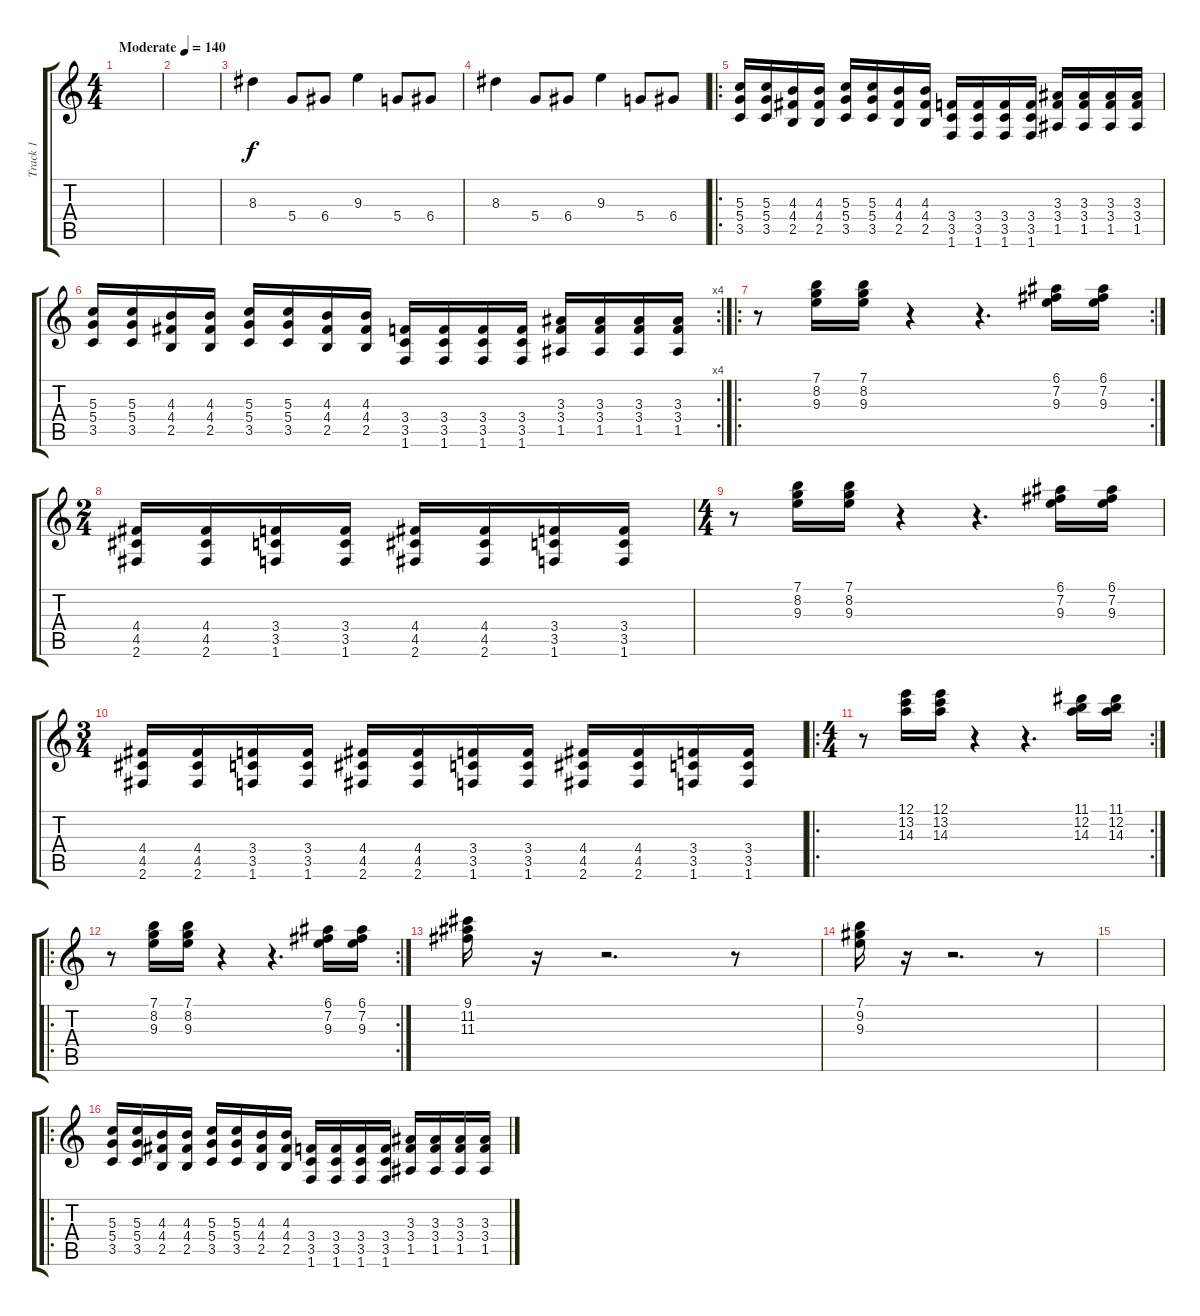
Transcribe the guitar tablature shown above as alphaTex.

\track ("Track 1" "Track 1") {instrument distortionguitar}
\staff {score tabs}
\tuning (E4 B3 G3 D3 A2 E2) {hide}
\ts (4 4)
\tempo (140 "Moderate")
\clef g2
\ks c
|
|
8.3.4 5.4.8 6.4.8 9.3.4 5.4.8 6.4.8 |
8.3.4 5.4.8 6.4.8 9.3.4 5.4.8 6.4.8 |
\ro
(5.3 5.4 3.5).16 (5.3 5.4 3.5).16 (4.3 4.4 2.5).16 (4.3 4.4 2.5).16 (5.3 5.4 3.5).16 (5.3 5.4 3.5).16 (4.3 4.4 2.5).16 (4.3 4.4 2.5).16 (3.4 3.5 1.6).16 (3.4 3.5 1.6).16 (3.4 3.5 1.6).16 (3.4 3.5 1.6).16 (3.3 3.4 1.5).16 (3.3 3.4 1.5).16 (3.3 3.4 1.5).16 (3.3 3.4 1.5).16 |
\rc 4
(5.3 5.4 3.5).16 (5.3 5.4 3.5).16 (4.3 4.4 2.5).16 (4.3 4.4 2.5).16 (5.3 5.4 3.5).16 (5.3 5.4 3.5).16 (4.3 4.4 2.5).16 (4.3 4.4 2.5).16 (3.4 3.5 1.6).16 (3.4 3.5 1.6).16 (3.4 3.5 1.6).16 (3.4 3.5 1.6).16 (3.3 3.4 1.5).16 (3.3 3.4 1.5).16 (3.3 3.4 1.5).16 (3.3 3.4 1.5).16 |
\ro
\rc 2
r.8{instrument acousticguitarsteel} (7.1 8.2 9.3).16 (7.1 8.2 9.3).16 r.4 r.4{d} (6.1 7.2 9.3).16 (6.1 7.2 9.3).16 |
\ts (2 4)
(4.4 4.5 2.6).16{instrument distortionguitar} (4.4 4.5 2.6).16 (3.4 3.5 1.6).16 (3.4 3.5 1.6).16 (4.4 4.5 2.6).16 (4.4 4.5 2.6).16 (3.4 3.5 1.6).16 (3.4 3.5 1.6).16 |
\ts (4 4)
r.8{instrument acousticguitarsteel} (7.1 8.2 9.3).16 (7.1 8.2 9.3).16 r.4 r.4{d} (6.1 7.2 9.3).16 (6.1 7.2 9.3).16 |
\ts (3 4)
(4.4 4.5 2.6).16{instrument distortionguitar} (4.4 4.5 2.6).16 (3.4 3.5 1.6).16 (3.4 3.5 1.6).16 (4.4 4.5 2.6).16 (4.4 4.5 2.6).16 (3.4 3.5 1.6).16 (3.4 3.5 1.6).16 (4.4 4.5 2.6).16 (4.4 4.5 2.6).16 (3.4 3.5 1.6).16 (3.4 3.5 1.6).16 |
\ro
\rc 2
\ts (4 4)
r.8{instrument acousticguitarsteel} (12.1 13.2 14.3).16 (12.1 13.2 14.3).16 r.4 r.4{d} (11.1 12.2 14.3).16 (11.1 12.2 14.3).16 |
\ro
\rc 2
r.8{instrument acousticguitarsteel} (7.1 8.2 9.3).16 (7.1 8.2 9.3).16 r.4 r.4{d} (6.1 7.2 9.3).16 (6.1 7.2 9.3).16 |
(9.1 11.2 11.3).16 r.16 r.2{d} r.8 |
(7.1 9.2 9.3).16 r.16 r.2{d} r.8 |
|
\ro
(5.3 5.4 3.5).16{instrument distortionguitar} (5.3 5.4 3.5).16 (4.3 4.4 2.5).16 (4.3 4.4 2.5).16 (5.3 5.4 3.5).16 (5.3 5.4 3.5).16 (4.3 4.4 2.5).16 (4.3 4.4 2.5).16 (3.4 3.5 1.6).16 (3.4 3.5 1.6).16 (3.4 3.5 1.6).16 (3.4 3.5 1.6).16 (3.3 3.4 1.5).16 (3.3 3.4 1.5).16 (3.3 3.4 1.5).16 (3.3 3.4 1.5).16
